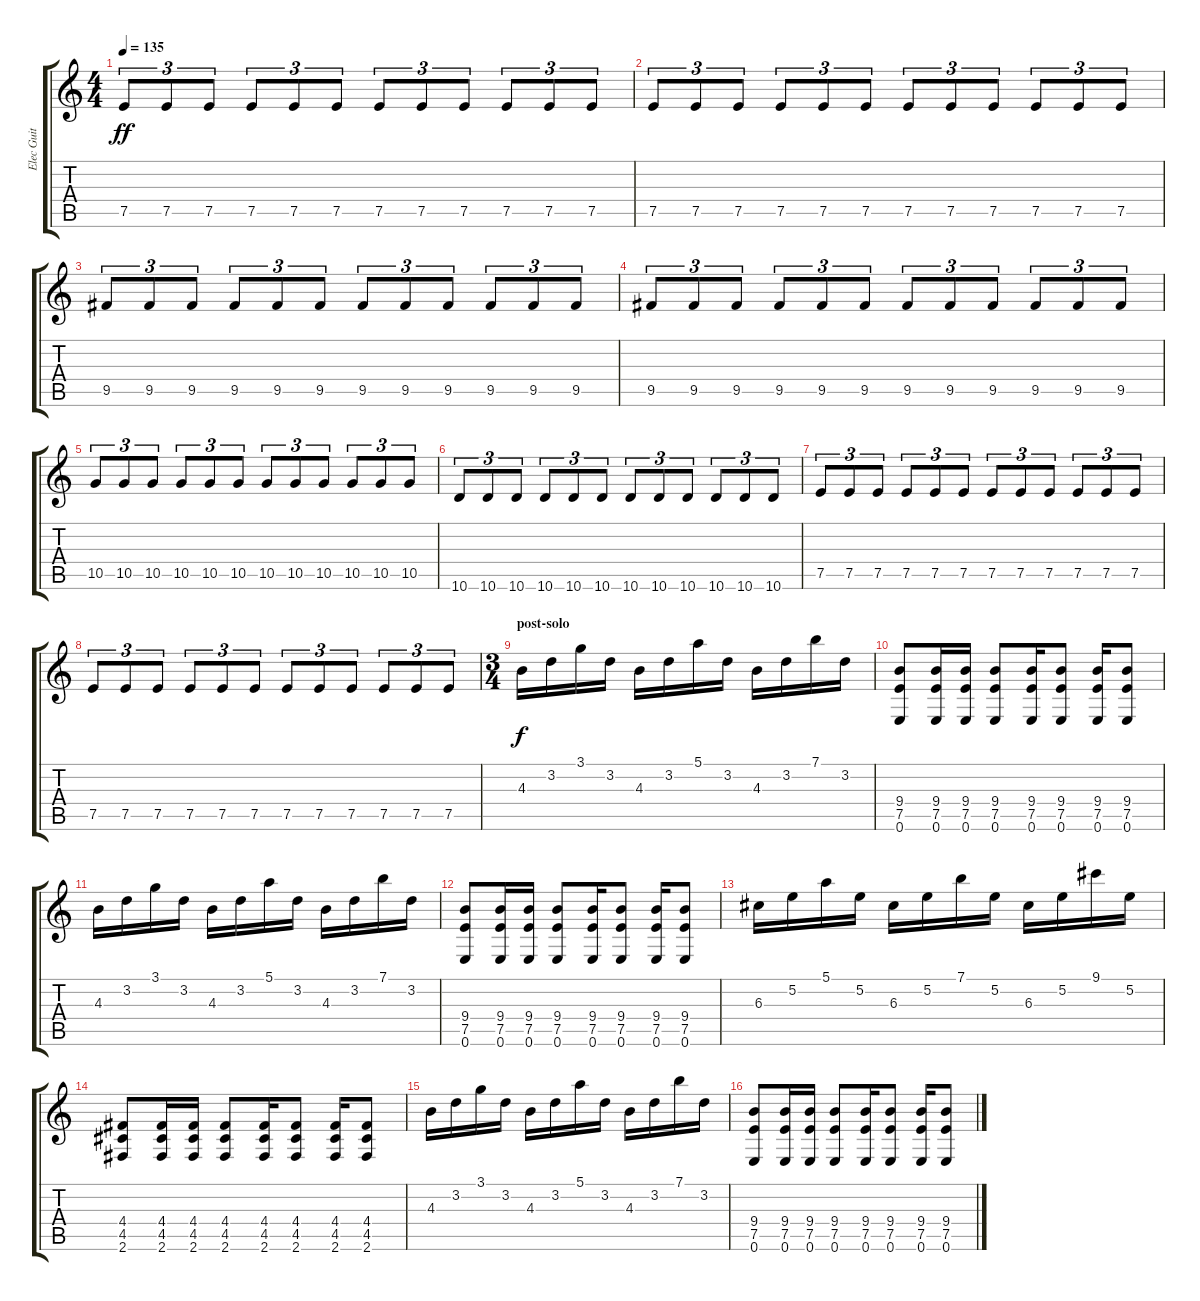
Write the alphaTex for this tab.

\track ("Elec Guit 1" "Elec Guit ") {instrument overdrivenguitar}
\staff {score tabs}
\tuning (E4 B3 G3 D3 A2 E2) {hide}
\ts (4 4)
\tempo 135
\clef g2
\ks c
7.5.8{tu (3 2) dy ff} 7.5.8{tu (3 2)} 7.5.8{tu (3 2)} 7.5.8{tu (3 2)} 7.5.8{tu (3 2)} 7.5.8{tu (3 2)} 7.5.8{tu (3 2)} 7.5.8{tu (3 2)} 7.5.8{tu (3 2)} 7.5.8{tu (3 2)} 7.5.8{tu (3 2)} 7.5.8{tu (3 2)} |
7.5.8{tu (3 2)} 7.5.8{tu (3 2)} 7.5.8{tu (3 2)} 7.5.8{tu (3 2)} 7.5.8{tu (3 2)} 7.5.8{tu (3 2)} 7.5.8{tu (3 2)} 7.5.8{tu (3 2)} 7.5.8{tu (3 2)} 7.5.8{tu (3 2)} 7.5.8{tu (3 2)} 7.5.8{tu (3 2)} |
9.5.8{tu (3 2)} 9.5.8{tu (3 2)} 9.5.8{tu (3 2)} 9.5.8{tu (3 2)} 9.5.8{tu (3 2)} 9.5.8{tu (3 2)} 9.5.8{tu (3 2)} 9.5.8{tu (3 2)} 9.5.8{tu (3 2)} 9.5.8{tu (3 2)} 9.5.8{tu (3 2)} 9.5.8{tu (3 2)} |
9.5.8{tu (3 2)} 9.5.8{tu (3 2)} 9.5.8{tu (3 2)} 9.5.8{tu (3 2)} 9.5.8{tu (3 2)} 9.5.8{tu (3 2)} 9.5.8{tu (3 2)} 9.5.8{tu (3 2)} 9.5.8{tu (3 2)} 9.5.8{tu (3 2)} 9.5.8{tu (3 2)} 9.5.8{tu (3 2)} |
10.5.8{tu (3 2)} 10.5.8{tu (3 2)} 10.5.8{tu (3 2)} 10.5.8{tu (3 2)} 10.5.8{tu (3 2)} 10.5.8{tu (3 2)} 10.5.8{tu (3 2)} 10.5.8{tu (3 2)} 10.5.8{tu (3 2)} 10.5.8{tu (3 2)} 10.5.8{tu (3 2)} 10.5.8{tu (3 2)} |
10.6.8{tu (3 2)} 10.6.8{tu (3 2)} 10.6.8{tu (3 2)} 10.6.8{tu (3 2)} 10.6.8{tu (3 2)} 10.6.8{tu (3 2)} 10.6.8{tu (3 2)} 10.6.8{tu (3 2)} 10.6.8{tu (3 2)} 10.6.8{tu (3 2)} 10.6.8{tu (3 2)} 10.6.8{tu (3 2)} |
7.5.8{tu (3 2)} 7.5.8{tu (3 2)} 7.5.8{tu (3 2)} 7.5.8{tu (3 2)} 7.5.8{tu (3 2)} 7.5.8{tu (3 2)} 7.5.8{tu (3 2)} 7.5.8{tu (3 2)} 7.5.8{tu (3 2)} 7.5.8{tu (3 2)} 7.5.8{tu (3 2)} 7.5.8{tu (3 2)} |
7.5.8{tu (3 2)} 7.5.8{tu (3 2)} 7.5.8{tu (3 2)} 7.5.8{tu (3 2)} 7.5.8{tu (3 2)} 7.5.8{tu (3 2)} 7.5.8{tu (3 2)} 7.5.8{tu (3 2)} 7.5.8{tu (3 2)} 7.5.8{tu (3 2)} 7.5.8{tu (3 2)} 7.5.8{tu (3 2)} |
\ts (3 4)
\section ("" "post-solo")
4.3.16{dy f} 3.2.16 3.1.16 3.2.16 4.3.16 3.2.16 5.1.16 3.2.16 4.3.16 3.2.16 7.1.16 3.2.16 |
(9.4 7.5 0.6).8 (9.4 7.5 0.6).16 (9.4 7.5 0.6).16 (9.4 7.5 0.6).8 (9.4 7.5 0.6).16 (9.4 7.5 0.6).8 (9.4 7.5 0.6).16 (9.4 7.5 0.6).8 |
4.3.16 3.2.16 3.1.16 3.2.16 4.3.16 3.2.16 5.1.16 3.2.16 4.3.16 3.2.16 7.1.16 3.2.16 |
(9.4 7.5 0.6).8 (9.4 7.5 0.6).16 (9.4 7.5 0.6).16 (9.4 7.5 0.6).8 (9.4 7.5 0.6).16 (9.4 7.5 0.6).8 (9.4 7.5 0.6).16 (9.4 7.5 0.6).8 |
6.3.16 5.2.16 5.1.16 5.2.16 6.3.16 5.2.16 7.1.16 5.2.16 6.3.16 5.2.16 9.1.16 5.2.16 |
(4.4 4.5 2.6).8 (4.4 4.5 2.6).16 (4.4 4.5 2.6).16 (4.4 4.5 2.6).8 (4.4 4.5 2.6).16 (4.4 4.5 2.6).8 (4.4 4.5 2.6).16 (4.4 4.5 2.6).8 |
4.3.16 3.2.16 3.1.16 3.2.16 4.3.16 3.2.16 5.1.16 3.2.16 4.3.16 3.2.16 7.1.16 3.2.16 |
(9.4 7.5 0.6).8 (9.4 7.5 0.6).16 (9.4 7.5 0.6).16 (9.4 7.5 0.6).8 (9.4 7.5 0.6).16 (9.4 7.5 0.6).8 (9.4 7.5 0.6).16 (9.4 7.5 0.6).8
